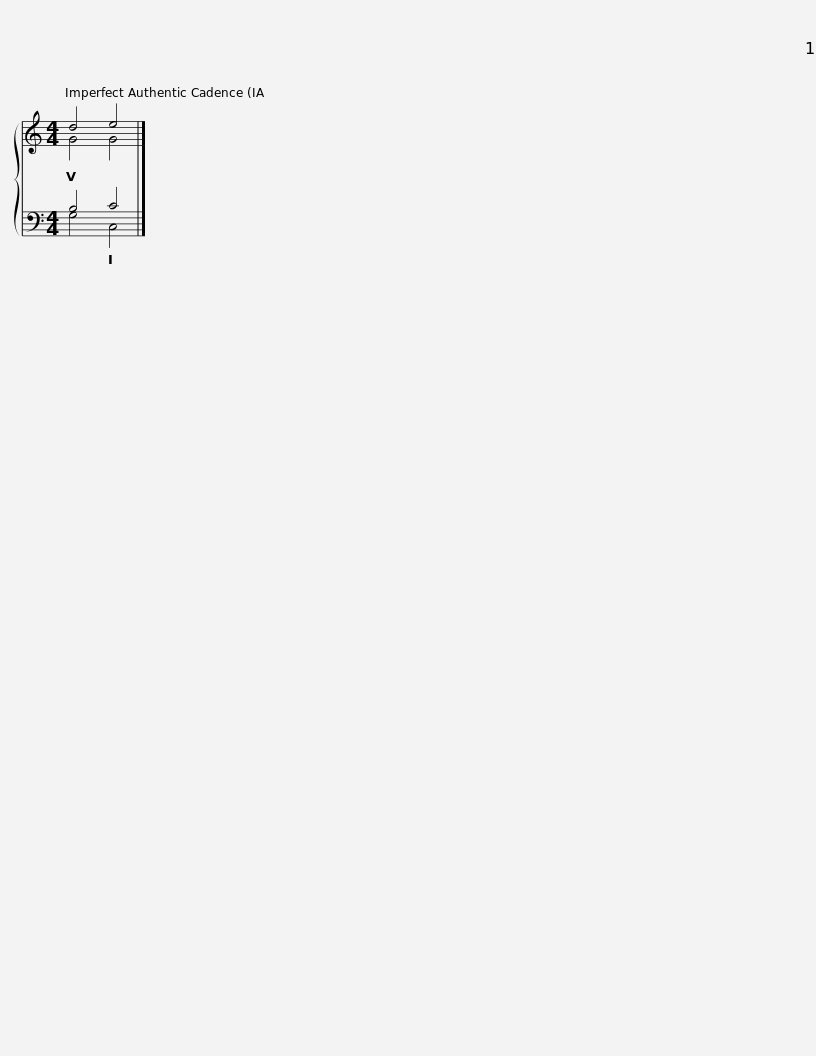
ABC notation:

X:1
%%score { ( 1 2 ) | ( 3 4 ) }
L:1/8
M:4/4
I:linebreak $
K:C
V:1 treble
V:2 treble
V:3 bass
V:4 bass
V:1
 d4 e4 |] %1
V:2
 G4 G4 |] %1
V:3
 B,4 C4 |] %1
V:4
 G,4 C,4 |] %1
